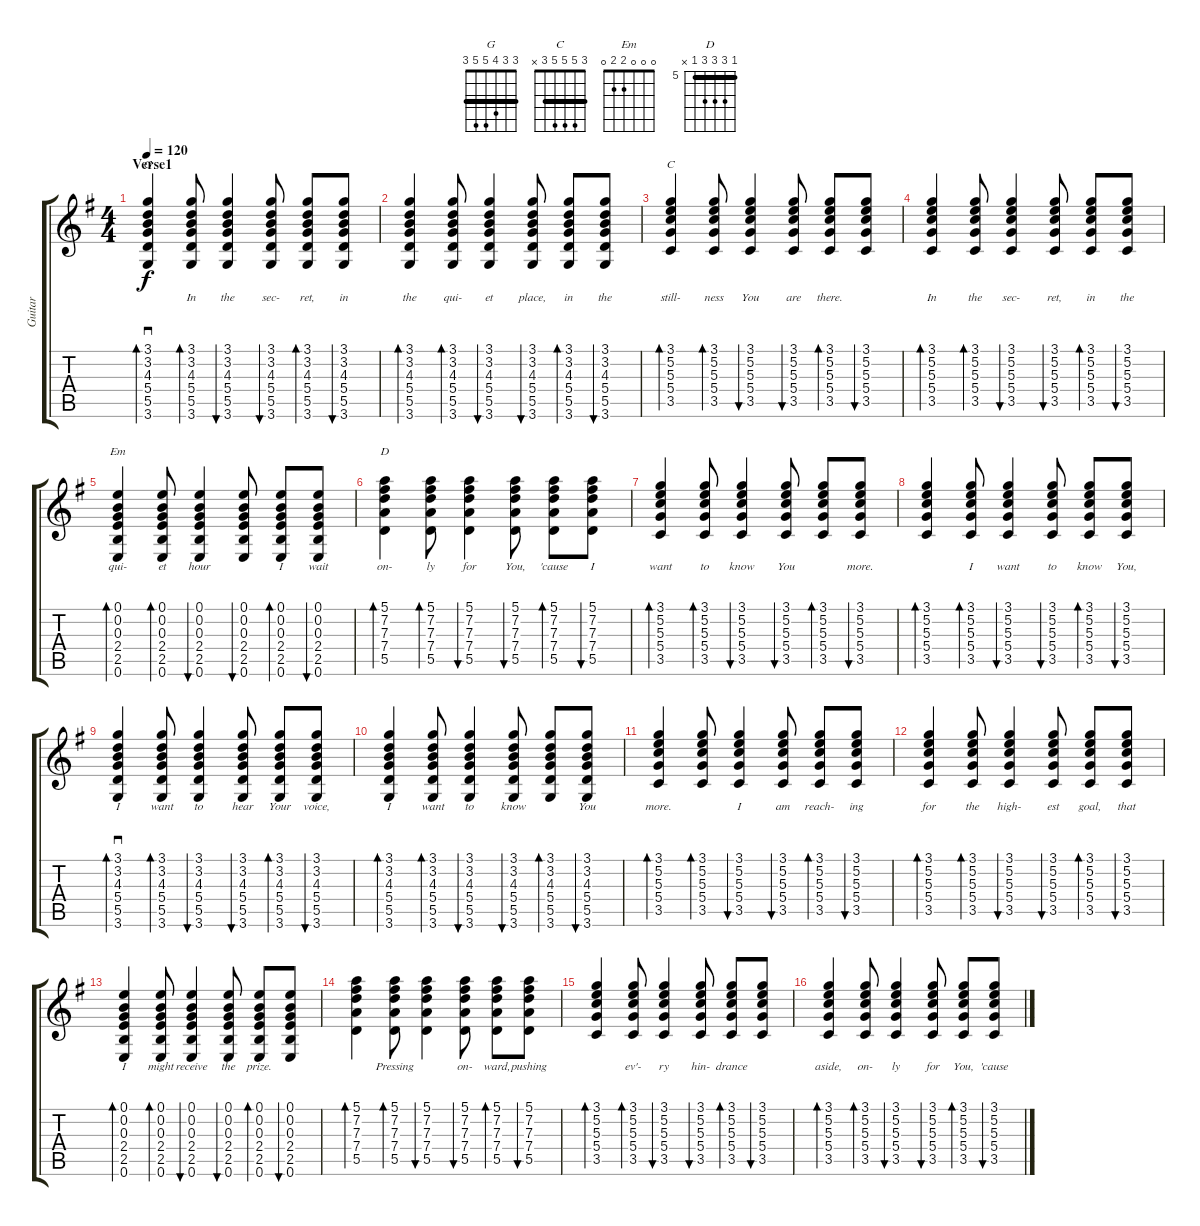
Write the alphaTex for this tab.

\track ("Guitar" "Guitar") {instrument acousticguitarsteel}
\staff {score tabs}
\tuning (E4 B3 G3 D3 A2 E2) {hide}
\chord ("G" 3 3 4 5 5 3) {barre 3}
\chord ("C" 3 5 5 5 3 x) {barre 3}
\chord ("Em" 0 0 0 2 2 0)
\chord ("D" 5 7 7 7 5 x) {firstfret 5 barre 5}
\ts (4 4)
\section ("" "Verse1")
\tempo 120
\clef g2
\ks g
(3.1 3.2 4.3 5.4 5.5 3.6).4{sd bd 30 ch "G" lyrics (0 "") lyrics (1 "") lyrics (2 "") lyrics (3 "") lyrics (4 "") dy f instrument acousticguitarsteel} (3.1 3.2 4.3 5.4 5.5 3.6).8{bd 30 lyrics (0 "In") lyrics (1 "") lyrics (2 "") lyrics (3 "") lyrics (4 "")} (3.1 3.2 4.3 5.4 5.5 3.6).4{bu 30 lyrics (0 "the") lyrics (1 "") lyrics (2 "") lyrics (3 "") lyrics (4 "")} (3.1 3.2 4.3 5.4 5.5 3.6).8{bu 30 lyrics (0 "sec-") lyrics (1 "") lyrics (2 "") lyrics (3 "") lyrics (4 "")} (3.1 3.2 4.3 5.4 5.5 3.6).8{bd 30 lyrics (0 "ret,") lyrics (1 "") lyrics (2 "") lyrics (3 "") lyrics (4 "")} (3.1 3.2 4.3 5.4 5.5 3.6).8{bu 30 lyrics (0 "in") lyrics (1 "") lyrics (2 "") lyrics (3 "") lyrics (4 "")} |
(3.1 3.2 4.3 5.4 5.5 3.6).4{bd 30 lyrics (0 "the") lyrics (1 "") lyrics (2 "") lyrics (3 "") lyrics (4 "")} (3.1 3.2 4.3 5.4 5.5 3.6).8{bd 30 lyrics (0 "qui-") lyrics (1 "") lyrics (2 "") lyrics (3 "") lyrics (4 "")} (3.1 3.2 4.3 5.4 5.5 3.6).4{bu 30 lyrics (0 "et") lyrics (1 "") lyrics (2 "") lyrics (3 "") lyrics (4 "")} (3.1 3.2 4.3 5.4 5.5 3.6).8{bu 30 lyrics (0 "place,") lyrics (1 "") lyrics (2 "") lyrics (3 "") lyrics (4 "")} (3.1 3.2 4.3 5.4 5.5 3.6).8{bd 30 lyrics (0 "in") lyrics (1 "") lyrics (2 "") lyrics (3 "") lyrics (4 "")} (3.1 3.2 4.3 5.4 5.5 3.6).8{bu 30 lyrics (0 "the") lyrics (1 "") lyrics (2 "") lyrics (3 "") lyrics (4 "")} |
(3.1 5.2 5.3 5.4 3.5).4{bd 30 ch "C" lyrics (0 "still-") lyrics (1 "") lyrics (2 "") lyrics (3 "") lyrics (4 "")} (3.1 5.2 5.3 5.4 3.5).8{bd 30 lyrics (0 "ness") lyrics (1 "") lyrics (2 "") lyrics (3 "") lyrics (4 "")} (3.1 5.2 5.3 5.4 3.5).4{bu 30 lyrics (0 "You") lyrics (1 "") lyrics (2 "") lyrics (3 "") lyrics (4 "")} (3.1 5.2 5.3 5.4 3.5).8{bu 30 lyrics (0 "are") lyrics (1 "") lyrics (2 "") lyrics (3 "") lyrics (4 "")} (3.1 5.2 5.3 5.4 3.5).8{bd 30 lyrics (0 "there.") lyrics (1 "") lyrics (2 "") lyrics (3 "") lyrics (4 "")} (3.1 5.2 5.3 5.4 3.5).8{bu 30 lyrics (0 "") lyrics (1 "") lyrics (2 "") lyrics (3 "") lyrics (4 "")} |
(3.1 5.2 5.3 5.4 3.5).4{bd 30 lyrics (0 "In") lyrics (1 "") lyrics (2 "") lyrics (3 "") lyrics (4 "")} (3.1 5.2 5.3 5.4 3.5).8{bd 30 lyrics (0 "the") lyrics (1 "") lyrics (2 "") lyrics (3 "") lyrics (4 "")} (3.1 5.2 5.3 5.4 3.5).4{bu 30 lyrics (0 "sec-") lyrics (1 "") lyrics (2 "") lyrics (3 "") lyrics (4 "")} (3.1 5.2 5.3 5.4 3.5).8{bu 30 lyrics (0 "ret,") lyrics (1 "") lyrics (2 "") lyrics (3 "") lyrics (4 "")} (3.1 5.2 5.3 5.4 3.5).8{bd 30 lyrics (0 "in") lyrics (1 "") lyrics (2 "") lyrics (3 "") lyrics (4 "")} (3.1 5.2 5.3 5.4 3.5).8{bu 30 lyrics (0 "the") lyrics (1 "") lyrics (2 "") lyrics (3 "") lyrics (4 "")} |
(0.1 0.2 0.3 2.4 2.5 0.6).4{bd 30 ch "Em" lyrics (0 "qui-") lyrics (1 "") lyrics (2 "") lyrics (3 "") lyrics (4 "")} (0.1 0.2 0.3 2.4 2.5 0.6).8{bd 30 lyrics (0 "et") lyrics (1 "") lyrics (2 "") lyrics (3 "") lyrics (4 "")} (0.1 0.2 0.3 2.4 2.5 0.6).4{bu 30 lyrics (0 "hour") lyrics (1 "") lyrics (2 "") lyrics (3 "") lyrics (4 "")} (0.1 0.2 0.3 2.4 2.5 0.6).8{bu 30 lyrics (0 "") lyrics (1 "") lyrics (2 "") lyrics (3 "") lyrics (4 "")} (0.1 0.2 0.3 2.4 2.5 0.6).8{bd 30 lyrics (0 "I") lyrics (1 "") lyrics (2 "") lyrics (3 "") lyrics (4 "")} (0.1 0.2 0.3 2.4 2.5 0.6).8{bu 30 lyrics (0 "wait") lyrics (1 "") lyrics (2 "") lyrics (3 "") lyrics (4 "")} |
(5.1 7.2 7.3 7.4 5.5).4{bd 30 ch "D" lyrics (0 "on-") lyrics (1 "") lyrics (2 "") lyrics (3 "") lyrics (4 "")} (5.1 7.2 7.3 7.4 5.5).8{bd 30 lyrics (0 "ly") lyrics (1 "") lyrics (2 "") lyrics (3 "") lyrics (4 "")} (5.1 7.2 7.3 7.4 5.5).4{bu 30 lyrics (0 "for") lyrics (1 "") lyrics (2 "") lyrics (3 "") lyrics (4 "")} (5.1 7.2 7.3 7.4 5.5).8{bu 30 lyrics (0 "You,") lyrics (1 "") lyrics (2 "") lyrics (3 "") lyrics (4 "")} (5.1 7.2 7.3 7.4 5.5).8{bd 30 lyrics (0 "'cause") lyrics (1 "") lyrics (2 "") lyrics (3 "") lyrics (4 "")} (5.1 7.2 7.3 7.4 5.5).8{bu 30 lyrics (0 "I") lyrics (1 "") lyrics (2 "") lyrics (3 "") lyrics (4 "")} |
(3.1 5.2 5.3 5.4 3.5).4{bd 30 lyrics (0 "want") lyrics (1 "") lyrics (2 "") lyrics (3 "") lyrics (4 "")} (3.1 5.2 5.3 5.4 3.5).8{bd 30 lyrics (0 "to") lyrics (1 "") lyrics (2 "") lyrics (3 "") lyrics (4 "")} (3.1 5.2 5.3 5.4 3.5).4{bu 30 lyrics (0 "know") lyrics (1 "") lyrics (2 "") lyrics (3 "") lyrics (4 "")} (3.1 5.2 5.3 5.4 3.5).8{bu 30 lyrics (0 "You") lyrics (1 "") lyrics (2 "") lyrics (3 "") lyrics (4 "")} (3.1 5.2 5.3 5.4 3.5).8{bd 30 lyrics (0 "") lyrics (1 "") lyrics (2 "") lyrics (3 "") lyrics (4 "")} (3.1 5.2 5.3 5.4 3.5).8{bu 30 lyrics (0 "more.") lyrics (1 "") lyrics (2 "") lyrics (3 "") lyrics (4 "")} |
(3.1 5.2 5.3 5.4 3.5).4{bd 30 lyrics (0 "") lyrics (1 "") lyrics (2 "") lyrics (3 "") lyrics (4 "")} (3.1 5.2 5.3 5.4 3.5).8{bd 30 lyrics (0 "I") lyrics (1 "") lyrics (2 "") lyrics (3 "") lyrics (4 "")} (3.1 5.2 5.3 5.4 3.5).4{bu 30 lyrics (0 "want") lyrics (1 "") lyrics (2 "") lyrics (3 "") lyrics (4 "")} (3.1 5.2 5.3 5.4 3.5).8{bu 30 lyrics (0 "to") lyrics (1 "") lyrics (2 "") lyrics (3 "") lyrics (4 "")} (3.1 5.2 5.3 5.4 3.5).8{bd 30 lyrics (0 "know") lyrics (1 "") lyrics (2 "") lyrics (3 "") lyrics (4 "")} (3.1 5.2 5.3 5.4 3.5).8{bu 30 lyrics (0 "You,") lyrics (1 "") lyrics (2 "") lyrics (3 "") lyrics (4 "")} |
(3.1 3.2 4.3 5.4 5.5 3.6).4{sd bd 30 lyrics (0 "I") lyrics (1 "") lyrics (2 "") lyrics (3 "") lyrics (4 "")} (3.1 3.2 4.3 5.4 5.5 3.6).8{bd 30 lyrics (0 "want") lyrics (1 "") lyrics (2 "") lyrics (3 "") lyrics (4 "")} (3.1 3.2 4.3 5.4 5.5 3.6).4{bu 30 lyrics (0 "to") lyrics (1 "") lyrics (2 "") lyrics (3 "") lyrics (4 "")} (3.1 3.2 4.3 5.4 5.5 3.6).8{bu 30 lyrics (0 "hear") lyrics (1 "") lyrics (2 "") lyrics (3 "") lyrics (4 "")} (3.1 3.2 4.3 5.4 5.5 3.6).8{bd 30 lyrics (0 "Your") lyrics (1 "") lyrics (2 "") lyrics (3 "") lyrics (4 "")} (3.1 3.2 4.3 5.4 5.5 3.6).8{bu 30 lyrics (0 "voice,") lyrics (1 "") lyrics (2 "") lyrics (3 "") lyrics (4 "")} |
(3.1 3.2 4.3 5.4 5.5 3.6).4{bd 30 lyrics (0 "I") lyrics (1 "") lyrics (2 "") lyrics (3 "") lyrics (4 "")} (3.1 3.2 4.3 5.4 5.5 3.6).8{bd 30 lyrics (0 "want") lyrics (1 "") lyrics (2 "") lyrics (3 "") lyrics (4 "")} (3.1 3.2 4.3 5.4 5.5 3.6).4{bu 30 lyrics (0 "to") lyrics (1 "") lyrics (2 "") lyrics (3 "") lyrics (4 "")} (3.1 3.2 4.3 5.4 5.5 3.6).8{bu 30 lyrics (0 "know") lyrics (1 "") lyrics (2 "") lyrics (3 "") lyrics (4 "")} (3.1 3.2 4.3 5.4 5.5 3.6).8{bd 30 lyrics (0 "") lyrics (1 "") lyrics (2 "") lyrics (3 "") lyrics (4 "")} (3.1 3.2 4.3 5.4 5.5 3.6).8{bu 30 lyrics (0 "You") lyrics (1 "") lyrics (2 "") lyrics (3 "") lyrics (4 "")} |
(3.1 5.2 5.3 5.4 3.5).4{bd 30 lyrics (0 "more.") lyrics (1 "") lyrics (2 "") lyrics (3 "") lyrics (4 "")} (3.1 5.2 5.3 5.4 3.5).8{bd 30 lyrics (0 "") lyrics (1 "") lyrics (2 "") lyrics (3 "") lyrics (4 "")} (3.1 5.2 5.3 5.4 3.5).4{bu 30 lyrics (0 "I") lyrics (1 "") lyrics (2 "") lyrics (3 "") lyrics (4 "")} (3.1 5.2 5.3 5.4 3.5).8{bu 30 lyrics (0 "am") lyrics (1 "") lyrics (2 "") lyrics (3 "") lyrics (4 "")} (3.1 5.2 5.3 5.4 3.5).8{bd 30 lyrics (0 "reach-") lyrics (1 "") lyrics (2 "") lyrics (3 "") lyrics (4 "")} (3.1 5.2 5.3 5.4 3.5).8{bu 30 lyrics (0 "ing") lyrics (1 "") lyrics (2 "") lyrics (3 "") lyrics (4 "")} |
(3.1 5.2 5.3 5.4 3.5).4{bd 30 lyrics (0 "for") lyrics (1 "") lyrics (2 "") lyrics (3 "") lyrics (4 "")} (3.1 5.2 5.3 5.4 3.5).8{bd 30 lyrics (0 "the") lyrics (1 "") lyrics (2 "") lyrics (3 "") lyrics (4 "")} (3.1 5.2 5.3 5.4 3.5).4{bu 30 lyrics (0 "high-") lyrics (1 "") lyrics (2 "") lyrics (3 "") lyrics (4 "")} (3.1 5.2 5.3 5.4 3.5).8{bu 30 lyrics (0 "est") lyrics (1 "") lyrics (2 "") lyrics (3 "") lyrics (4 "")} (3.1 5.2 5.3 5.4 3.5).8{bd 30 lyrics (0 "goal,") lyrics (1 "") lyrics (2 "") lyrics (3 "") lyrics (4 "")} (3.1 5.2 5.3 5.4 3.5).8{bu 30 lyrics (0 "that") lyrics (1 "") lyrics (2 "") lyrics (3 "") lyrics (4 "")} |
(0.1 0.2 0.3 2.4 2.5 0.6).4{bd 30 lyrics (0 "I") lyrics (1 "") lyrics (2 "") lyrics (3 "") lyrics (4 "")} (0.1 0.2 0.3 2.4 2.5 0.6).8{bd 30 lyrics (0 "might") lyrics (1 "") lyrics (2 "") lyrics (3 "") lyrics (4 "")} (0.1 0.2 0.3 2.4 2.5 0.6).4{bu 30 lyrics (0 "receive") lyrics (1 "") lyrics (2 "") lyrics (3 "") lyrics (4 "")} (0.1 0.2 0.3 2.4 2.5 0.6).8{bu 30 lyrics (0 "the") lyrics (1 "") lyrics (2 "") lyrics (3 "") lyrics (4 "")} (0.1 0.2 0.3 2.4 2.5 0.6).8{bd 30 lyrics (0 "prize.") lyrics (1 "") lyrics (2 "") lyrics (3 "") lyrics (4 "")} (0.1 0.2 0.3 2.4 2.5 0.6).8{bu 30 lyrics (0 "") lyrics (1 "") lyrics (2 "") lyrics (3 "") lyrics (4 "")} |
(5.1 7.2 7.3 7.4 5.5).4{bd 30 lyrics (0 "") lyrics (1 "") lyrics (2 "") lyrics (3 "") lyrics (4 "")} (5.1 7.2 7.3 7.4 5.5).8{bd 30 lyrics (0 "Pressing") lyrics (1 "") lyrics (2 "") lyrics (3 "") lyrics (4 "")} (5.1 7.2 7.3 7.4 5.5).4{bu 30 lyrics (0 "") lyrics (1 "") lyrics (2 "") lyrics (3 "") lyrics (4 "")} (5.1 7.2 7.3 7.4 5.5).8{bu 30 lyrics (0 "on-") lyrics (1 "") lyrics (2 "") lyrics (3 "") lyrics (4 "")} (5.1 7.2 7.3 7.4 5.5).8{bd 30 lyrics (0 "ward,") lyrics (1 "") lyrics (2 "") lyrics (3 "") lyrics (4 "")} (5.1 7.2 7.3 7.4 5.5).8{bu 30 lyrics (0 "pushing") lyrics (1 "") lyrics (2 "") lyrics (3 "") lyrics (4 "")} |
(3.1 5.2 5.3 5.4 3.5).4{bd 30 lyrics (0 "") lyrics (1 "") lyrics (2 "") lyrics (3 "") lyrics (4 "")} (3.1 5.2 5.3 5.4 3.5).8{bd 30 lyrics (0 "ev'-") lyrics (1 "") lyrics (2 "") lyrics (3 "") lyrics (4 "")} (3.1 5.2 5.3 5.4 3.5).4{bu 30 lyrics (0 "ry") lyrics (1 "") lyrics (2 "") lyrics (3 "") lyrics (4 "")} (3.1 5.2 5.3 5.4 3.5).8{bu 30 lyrics (0 "hin-") lyrics (1 "") lyrics (2 "") lyrics (3 "") lyrics (4 "")} (3.1 5.2 5.3 5.4 3.5).8{bd 30 lyrics (0 "drance") lyrics (1 "") lyrics (2 "") lyrics (3 "") lyrics (4 "")} (3.1 5.2 5.3 5.4 3.5).8{bu 30 lyrics (0 "") lyrics (1 "") lyrics (2 "") lyrics (3 "") lyrics (4 "")} |
(3.1 5.2 5.3 5.4 3.5).4{bd 30 lyrics (0 "aside,") lyrics (1 "") lyrics (2 "") lyrics (3 "") lyrics (4 "")} (3.1 5.2 5.3 5.4 3.5).8{bd 30 lyrics (0 "on-") lyrics (1 "") lyrics (2 "") lyrics (3 "") lyrics (4 "")} (3.1 5.2 5.3 5.4 3.5).4{bu 30 lyrics (0 "ly") lyrics (1 "") lyrics (2 "") lyrics (3 "") lyrics (4 "")} (3.1 5.2 5.3 5.4 3.5).8{bu 30 lyrics (0 "for") lyrics (1 "") lyrics (2 "") lyrics (3 "") lyrics (4 "")} (3.1 5.2 5.3 5.4 3.5).8{bd 30 lyrics (0 "You,") lyrics (1 "") lyrics (2 "") lyrics (3 "") lyrics (4 "")} (3.1 5.2 5.3 5.4 3.5).8{bu 30 lyrics (0 "'cause") lyrics (1 "") lyrics (2 "") lyrics (3 "") lyrics (4 "")}
